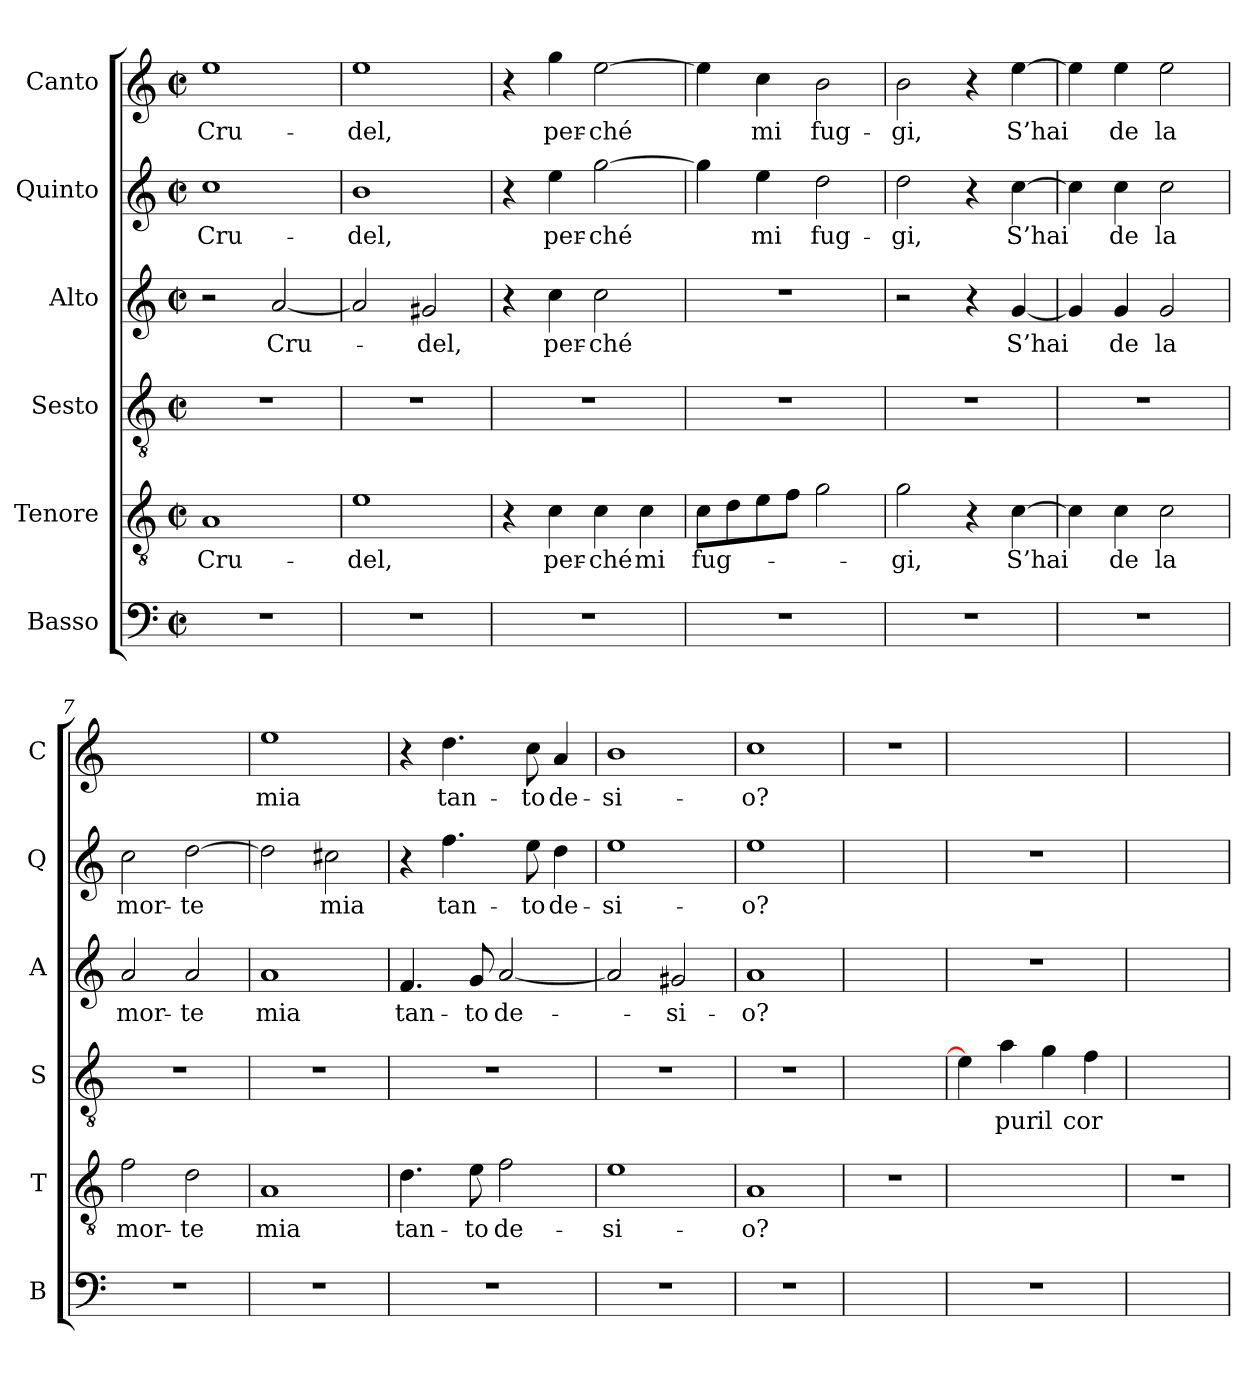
**kern	**kern	**text	**kern	**text	**kern	**text	**kern	**text	**kern	**text
*part6	*part5	*part5	*part4	*part4	*part3	*part3	*part2	*part2	*part1	*part1
*staff6	*staff5	*staff5	*staff4	*staff4	*staff3	*staff3	*staff2	*staff2	*staff1	*staff1
*I"Basso	*I"Tenore	*	*I"Sesto	*	*I"Alto	*	*I"Quinto	*	*I"Canto	*
*I'B	*I'T	*	*I'S	*	*I'A	*	*I'Q	*	*I'C	*
*clefF4	*clefGv2	*	*clefGv2	*	*clefG2	*	*clefG2	*	*clefG2	*
*k[]	*k[]	*	*k[]	*	*k[]	*	*k[]	*	*k[]	*
*C:	*C:	*	*C:	*	*C:	*	*C:	*	*C:	*
*M2/2	*M2/2	*	*M2/2	*	*M2/2	*	*M2/2	*	*M2/2	*
*met(c|)	*met(c|)	*	*met(c|)	*	*met(c|)	*	*met(c|)	*	*met(c|)	*
=1	=1	=1	=1	=1	=1	=1	=1	=1	=1	=1
1r	1A	Cru-	1r	.	2r	.	1cc	Cru-	1ee	Cru-
.	.	.	.	.	[2a	Cru-	.	.	.	.
=2	=2	=2	=2	=2	=2	=2	=2	=2	=2	=2
1r	1e	-del,	1r	.	2a]	.	1b	-del,	1ee	-del,
.	.	.	.	.	2g#X	-del,	.	.	.	.
=3	=3	=3	=3	=3	=3	=3	=3	=3	=3	=3
1r	4r	.	1r	.	4r	.	4r	.	4r	.
.	4c	per-	.	.	4cc	per-	4ee	per-	4gg	per-
.	4c	-ché	.	.	2cc	-ché	[2gg	-ché	[2ee	-ché
.	4c	-mi	.	.	.	.	.	.	.	.
=4	=4	=4	=4	=4	=4	=4	=4	=4	=4	=4
1r	8cL	fug-	1r	.	1r	.	4gg]	.	4ee]	.
.	8d	.	.	.	.	.	.	.	.	.
.	8e	.	.	.	.	.	4ee	-mi	4cc	-mi
.	8fJ	.	.	.	.	.	.	.	.	.
.	2g	.	.	.	.	.	2dd	fug-	2b	fug-
=5	=5	=5	=5	=5	=5	=5	=5	=5	=5	=5
1r	2g	-gi,	1r	.	2r	.	2dd	-gi,	2b	-gi,
.	4r	.	.	.	4r	.	4r	.	4r	.
.	[4c	-S’hai	.	.	[4g	-S’hai	[4cc	-S’hai	[4ee	-S’hai
=6	=6	=6	=6	=6	=6	=6	=6	=6	=6	=6
1r	4c]	.	1r	.	4g]	.	4cc]	.	4ee]	.
.	4c	-de	.	.	4g	-de	4cc	-de	4ee	-de
.	2c	-la	.	.	2g	-la	2cc	-la	2ee	-la
=7	=7	=7	=7	=7	=7	=7	=7	=7	=7	=7
1r	2f	mor-	1r	.	2a	mor-	2cc	mor-	1ryy	.
.	2d	-te	.	.	2a	-te	[2dd	-te	.	.
=8	=8	=8	=8	=8	=8	=8	=8	=8	=8	=8
1r	1A	-mia	1r	.	1a	-mia	2dd]	.	1ee	-mia
.	.	.	.	.	.	.	2cc#X	-mia	.	.
=9	=9	=9	=9	=9	=9	=9	=9	=9	=9	=9
1r	4.d	tan-	1r	.	4.f	tan-	4r	.	4r	.
.	.	.	.	.	.	.	4.ff	tan-	4.dd	tan-
.	8e	-to	.	.	8g	-to	.	.	.	.
.	2f	de-	.	.	[2a	de-	.	.	.	.
.	.	.	.	.	.	.	8ee	-to	8cc	-to
.	.	.	.	.	.	.	4dd	de-	4a	de-
=10	=10	=10	=10	=10	=10	=10	=10	=10	=10	=10
1r	1e	si-	1r	.	2a]	.	1ee	si-	1b	si-
.	.	.	.	.	2g#X	si-	.	.	.	.
=11	=11	=11	=11	=11	=11	=11	=11	=11	=11	=11
1r	1A	-o?	1r	.	1a	-o?	1ee	-o?	1cc	-o?
=12	=12	=12	=12	=12	=12	=12	=12	=12	=12	=12
1ryy	1r	.	1ryy	.	1ryy	.	1ryy	.	1r	.
=13	=13	=13	=13	=13	=13	=13	=13	=13	=13	=13
1r	1ryy	.	4e]	.	1r	.	1r	.	1ryy	.
.	.	.	4a	-pur	.	.	.	.	.	.
.	.	.	4g	-il	.	.	.	.	.	.
.	.	.	4f	-cor	.	.	.	.	.	.
=14	=14	=14	=14	=14	=14	=14	=14	=14	=14	=14
1ryy	1r	.	1ryy	.	1ryy	.	1ryy	.	1ryy	.
=	=	=	=	=	=	=	=	=	=	=
*-	*-	*-	*-	*-	*-	*-	*-	*-	*-	*-
